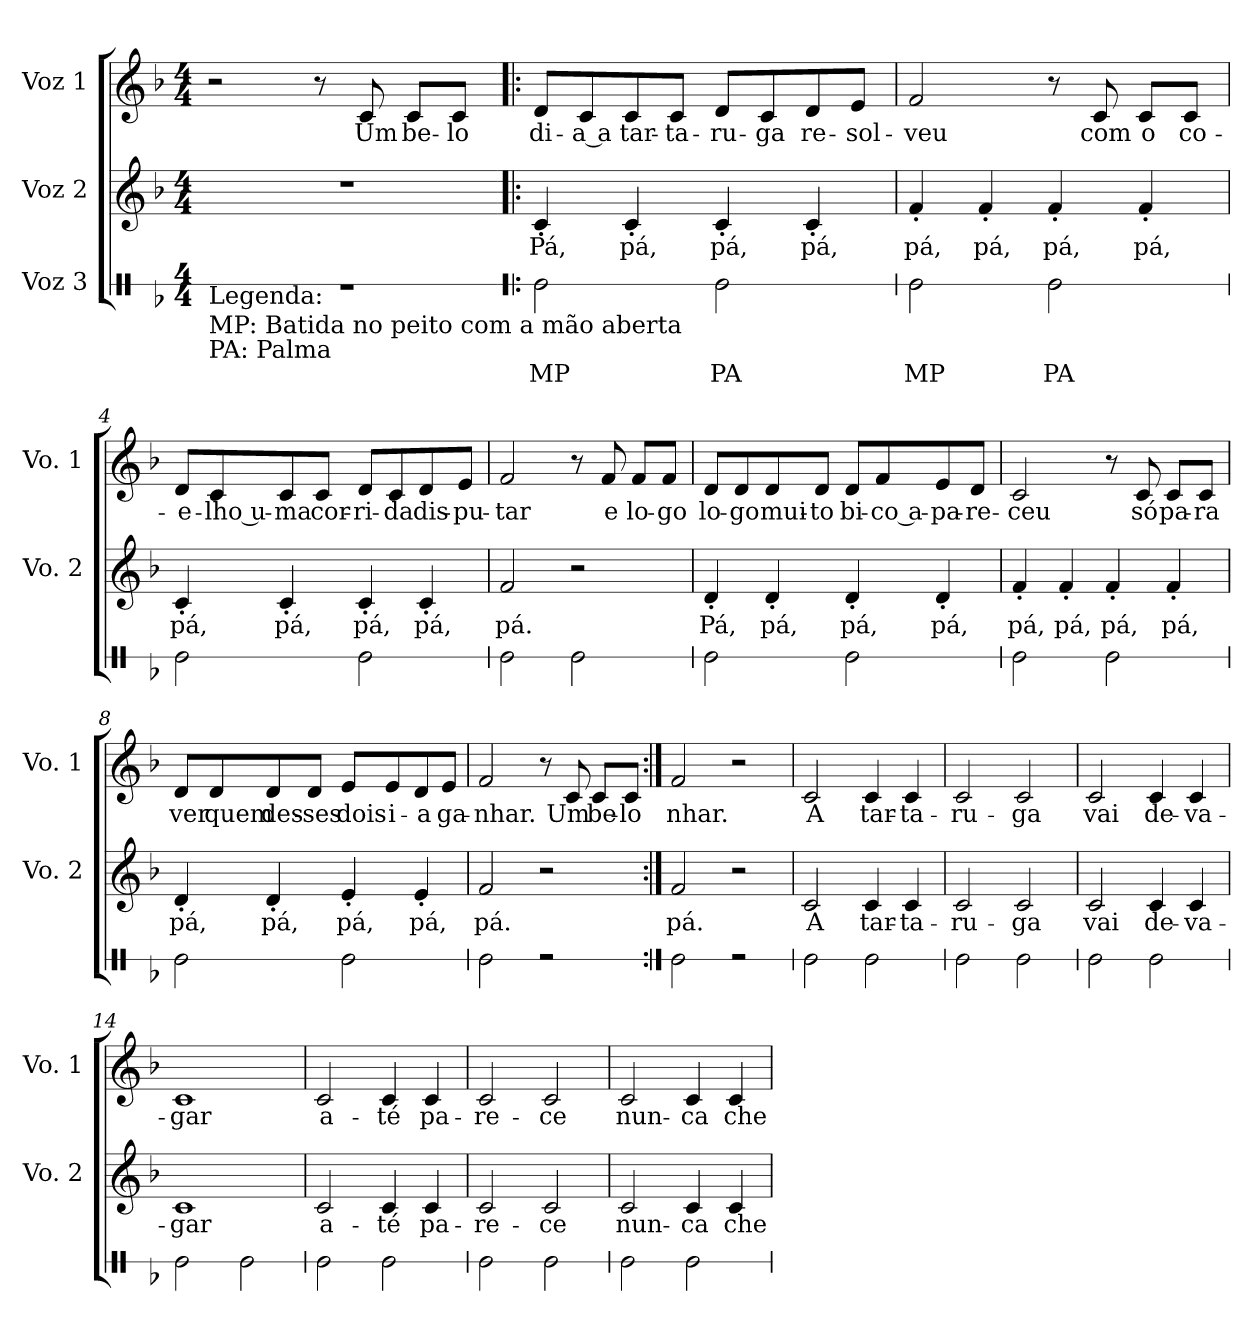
**kern	**text	**kern	**text	**kern	**text
*part3	*part3	*part2	*part2	*part1	*part1
*staff3	*staff3	*staff2	*staff2	*staff1	*staff1
*I"Voz 3	*	*I"Voz 2	*	*I"Voz 1	*
*	*	*I'Vo. 2	*	*I'Vo. 1	*
*stria1	*	*	*	*	*
*clefX	*	*clefG2	*	*clefG2	*
*k[b-]	*	*k[b-]	*	*k[b-]	*
*M4/4	*	*M4/4	*	*M4/4	*
*MM120	*	*MM120	*	*MM120	*
=1	=1	=1	=1	=1	=1
!LO:TX:b:t=Legenda&colon;	!	!	!	!	!
!LO:TX:b:t=MP&colon; Batida no peito com a mão aberta	!	!	!	!	!
!LO:TX:b:t=PA&colon; Palma	!	!	!	!	!
1r	.	1r	.	2r	.
.	.	.	.	8r	.
!	!	!	!	!	!LO:LY:b
.	.	.	.	8c/	Um
!	!	!	!	!	!LO:LY:b
.	.	.	.	8c/L	be-
!	!	!	!	!	!LO:LY:b
.	.	.	.	8c/J	-lo
=2!|:	=2!|:	=2!|:	=2!|:	=2!|:	=2!|:
!	!LO:LY:b	!	!LO:LY:b	!	!LO:LY:b
2Re\	MP	4c'/	Pá,	8d/L	di-
!	!	!	!	!	!LO:LY:b
.	.	.	.	8c/	-a a
!	!	!	!LO:LY:b	!	!LO:LY:b
.	.	4c'/	pá,	8c/	tar-
!	!	!	!	!	!LO:LY:b
.	.	.	.	8c/J	-ta-
!	!LO:LY:b	!	!LO:LY:b	!	!LO:LY:b
2Re\	PA	4c'/	pá,	8d/L	-ru-
!	!	!	!	!	!LO:LY:b
.	.	.	.	8c/	-ga
!	!	!	!LO:LY:b	!	!LO:LY:b
.	.	4c'/	pá,	8d/	re-
!	!	!	!	!	!LO:LY:b
.	.	.	.	8e/J	-sol-
=3	=3	=3	=3	=3	=3
!	!LO:LY:b	!	!LO:LY:b	!	!LO:LY:b
2Re\	MP	4f'/	pá,	2f/	-veu
!	!	!	!LO:LY:b	!	!
.	.	4f'/	pá,	.	.
!	!LO:LY:b	!	!LO:LY:b	!	!
2Re\	PA	4f'/	pá,	8r	.
!	!	!	!	!	!LO:LY:b
.	.	.	.	8c/	com
!	!	!	!LO:LY:b	!	!LO:LY:b
.	.	4f'/	pá,	8c/L	o
!	!	!	!	!	!LO:LY:b
.	.	.	.	8c/J	co-
!!LO:LB:g=z
=4	=4	=4	=4	=4	=4
!	!	!	!LO:LY:b	!	!LO:LY:b
2Re\	.	4c'/	pá,	8d/L	-e-
!	!	!	!	!	!LO:LY:b
.	.	.	.	8c/	-lho u-
!	!	!	!LO:LY:b	!	!LO:LY:b
.	.	4c'/	pá,	8c/	-ma
!	!	!	!	!	!LO:LY:b
.	.	.	.	8c/J	cor-
!	!	!	!LO:LY:b	!	!LO:LY:b
2Re\	.	4c'/	pá,	8d/L	-ri-
!	!	!	!	!	!LO:LY:b
.	.	.	.	8c/	-da
!	!	!	!LO:LY:b	!	!LO:LY:b
.	.	4c'/	pá,	8d/	dis-
!	!	!	!	!	!LO:LY:b
.	.	.	.	8e/J	-pu-
=5	=5	=5	=5	=5	=5
!	!	!	!LO:LY:b	!	!LO:LY:b
2Re\	.	2f/	pá.	2f/	-tar
2Re\	.	2r	.	8r	.
!	!	!	!	!	!LO:LY:b
.	.	.	.	8f/	e
!	!	!	!	!	!LO:LY:b
.	.	.	.	8f/L	lo-
!	!	!	!	!	!LO:LY:b
.	.	.	.	8f/J	-go
=6	=6	=6	=6	=6	=6
!	!	!	!LO:LY:b	!	!LO:LY:b
2Re\	.	4d'/	Pá,	8d/L	lo-
!	!	!	!	!	!LO:LY:b
.	.	.	.	8d/	-go
!	!	!	!LO:LY:b	!	!LO:LY:b
.	.	4d'/	pá,	8d/	mui-
!	!	!	!	!	!LO:LY:b
.	.	.	.	8d/J	-to
!	!	!	!LO:LY:b	!	!LO:LY:b
2Re\	.	4d'/	pá,	8d/L	bi-
!	!	!	!	!	!LO:LY:b
.	.	.	.	8f/	-co a-
!	!	!	!LO:LY:b	!	!LO:LY:b
.	.	4d'/	pá,	8e/	-pa-
!	!	!	!	!	!LO:LY:b
.	.	.	.	8d/J	-re-
!!LO:LB:g=z
=7	=7	=7	=7	=7	=7
!	!	!	!LO:LY:b	!	!LO:LY:b
2Re\	.	4f'/	pá,	2c/	-ceu
!	!	!	!LO:LY:b	!	!
.	.	4f'/	pá,	.	.
!	!	!	!LO:LY:b	!	!
2Re\	.	4f'/	pá,	8r	.
!	!	!	!	!	!LO:LY:b
.	.	.	.	8c/	só
!	!	!	!LO:LY:b	!	!LO:LY:b
.	.	4f'/	pá,	8c/L	pa-
!	!	!	!	!	!LO:LY:b
.	.	.	.	8c/J	-ra
=8	=8	=8	=8	=8	=8
!	!	!	!LO:LY:b	!	!LO:LY:b
2Re\	.	4d'/	pá,	8d/L	ver
!	!	!	!	!	!LO:LY:b
.	.	.	.	8d/	quem
!	!	!	!LO:LY:b	!	!LO:LY:b
.	.	4d'/	pá,	8d/	des-
!	!	!	!	!	!LO:LY:b
.	.	.	.	8d/J	-ses
!	!	!	!LO:LY:b	!	!LO:LY:b
2Re\	.	4e'/	pá,	8e/L	dois
!	!	!	!	!	!LO:LY:b
.	.	.	.	8e/	i-
!	!	!	!LO:LY:b	!	!LO:LY:b
.	.	4e'/	pá,	8d/	-a
!	!	!	!	!	!LO:LY:b
.	.	.	.	8e/J	ga-
=9	=9	=9	=9	=9	=9
!	!	!	!LO:LY:b	!	!LO:LY:b
2Re\	.	2f/	pá.	2f/	-nhar.
2r	.	2r	.	8r	.
!	!	!	!	!	!LO:LY:b
.	.	.	.	8c/	Um
!	!	!	!	!	!LO:LY:b
.	.	.	.	8c/L	be-
!	!	!	!	!	!LO:LY:b
.	.	.	.	8c/J	-lo
=10:|!	=10:|!	=10:|!	=10:|!	=10:|!	=10:|!
!	!	!	!LO:LY:b	!	!LO:LY:b
2Re\	.	2f/	pá.	2f/	-nhar.
2r	.	2r	.	2r	.
!!LO:PB:g=z
=11	=11	=11	=11	=11	=11
!	!	!	!LO:LY:b	!	!LO:LY:b
2Re\	.	2c/	A	2c/	A
!	!	!	!LO:LY:b	!	!LO:LY:b
2Re\	.	4c/	tar-	4c/	tar-
!	!	!	!LO:LY:b	!	!LO:LY:b
.	.	4c/	-ta-	4c/	-ta-
=12	=12	=12	=12	=12	=12
!	!	!	!LO:LY:b	!	!LO:LY:b
2Re\	.	2c/	-ru-	2c/	-ru-
!	!	!	!LO:LY:b	!	!LO:LY:b
2Re\	.	2c/	-ga	2c/	-ga
=13	=13	=13	=13	=13	=13
!	!	!	!LO:LY:b	!	!LO:LY:b
2Re\	.	2c/	vai	2c/	vai
!	!	!	!LO:LY:b	!	!LO:LY:b
2Re\	.	4c/	de-	4c/	de-
!	!	!	!LO:LY:b	!	!LO:LY:b
.	.	4c/	-va-	4c/	-va-
=14	=14	=14	=14	=14	=14
!	!	!	!LO:LY:b	!	!LO:LY:b
2Re\	.	1c	-gar	1c	-gar
2Re\	.	.	.	.	.
=15	=15	=15	=15	=15	=15
!	!	!	!LO:LY:b	!	!LO:LY:b
2Re\	.	2c/	a-	2c/	a-
!	!	!	!LO:LY:b	!	!LO:LY:b
2Re\	.	4c/	-té	4c/	-té
!	!	!	!LO:LY:b	!	!LO:LY:b
.	.	4c/	pa-	4c/	pa-
=16	=16	=16	=16	=16	=16
!	!	!	!LO:LY:b	!	!LO:LY:b
2Re\	.	2c/	-re-	2c/	-re-
!	!	!	!LO:LY:b	!	!LO:LY:b
2Re\	.	2c/	-ce	2c/	-ce
=17	=17	=17	=17	=17	=17
!	!	!	!LO:LY:b	!	!LO:LY:b
2Re\	.	2c/	nun-	2c/	nun-
!	!	!	!LO:LY:b	!	!LO:LY:b
2Re\	.	4c/	-ca	4c/	-ca
!	!	!	!LO:LY:b	!	!LO:LY:b
.	.	4c/	che-	4c/	che-
=	=	=	=	=	=
*-	*-	*-	*-	*-	*-
